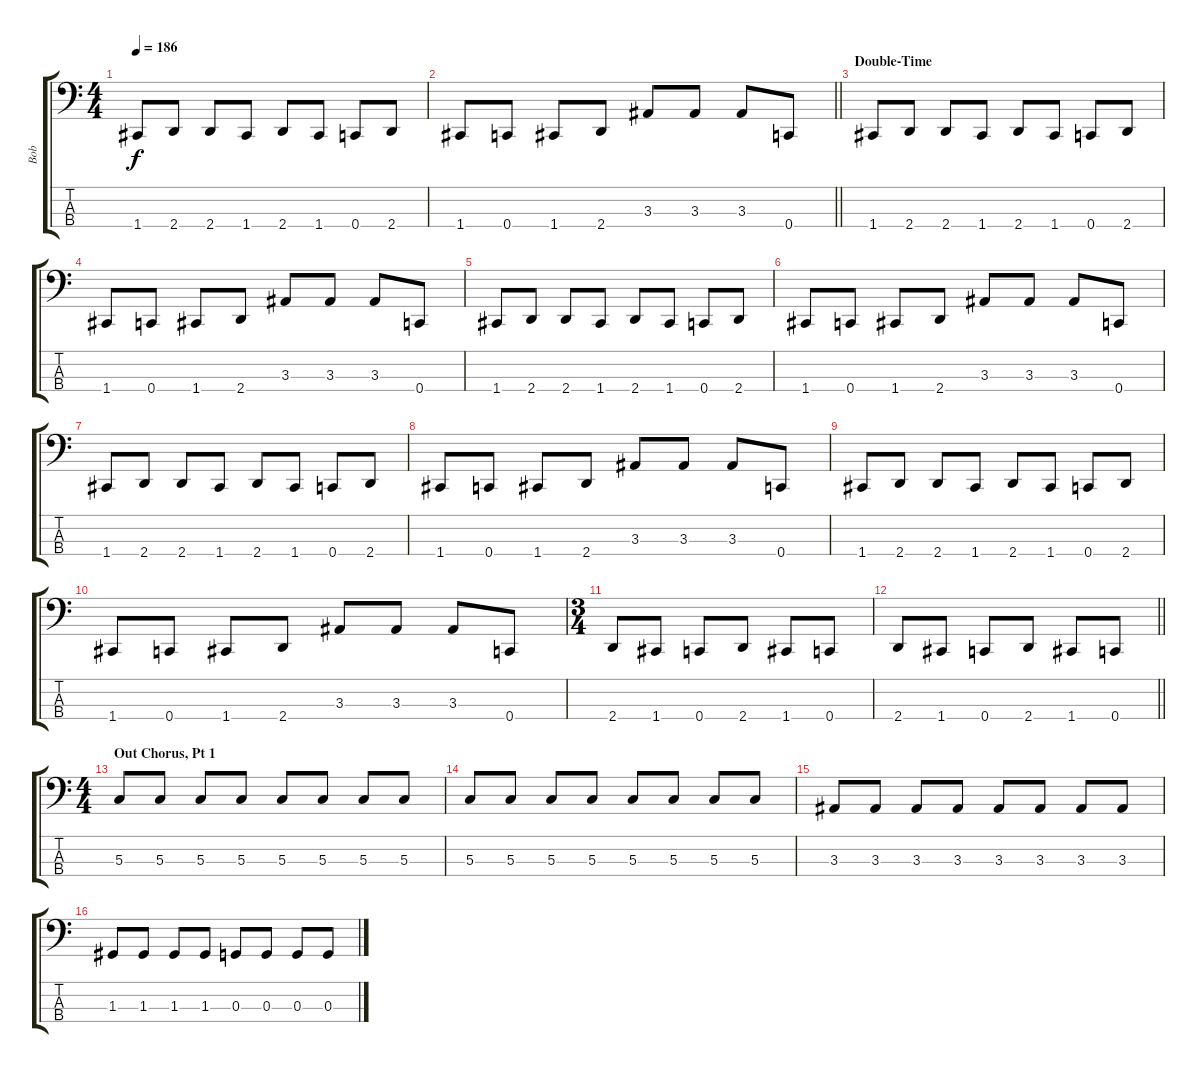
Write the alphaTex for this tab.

\track ("Bob" "Bob") {instrument electricbassfinger}
\staff {score tabs}
\tuning (F2 C2 G1 C1) {hide}
\ts (4 4)
\tempo 186
\clef f4
\ks c
1.4.8{dy f} 2.4.8 2.4.8 1.4.8 2.4.8 1.4.8 0.4.8 2.4.8 |
\barLineRight lightlight
1.4.8 0.4.8 1.4.8 2.4.8 3.3.8 3.3.8 3.3.8 0.4.8 |
\section ("" "Double-Time")
1.4.8 2.4.8 2.4.8 1.4.8 2.4.8 1.4.8 0.4.8 2.4.8 |
1.4.8 0.4.8 1.4.8 2.4.8 3.3.8 3.3.8 3.3.8 0.4.8 |
1.4.8 2.4.8 2.4.8 1.4.8 2.4.8 1.4.8 0.4.8 2.4.8 |
1.4.8 0.4.8 1.4.8 2.4.8 3.3.8 3.3.8 3.3.8 0.4.8 |
1.4.8 2.4.8 2.4.8 1.4.8 2.4.8 1.4.8 0.4.8 2.4.8 |
1.4.8 0.4.8 1.4.8 2.4.8 3.3.8 3.3.8 3.3.8 0.4.8 |
1.4.8 2.4.8 2.4.8 1.4.8 2.4.8 1.4.8 0.4.8 2.4.8 |
1.4.8 0.4.8 1.4.8 2.4.8 3.3.8 3.3.8 3.3.8 0.4.8 |
\ts (3 4)
2.4.8 1.4.8 0.4.8 2.4.8 1.4.8 0.4.8 |
\barLineRight lightlight
2.4.8 1.4.8 0.4.8 2.4.8 1.4.8 0.4.8 |
\ts (4 4)
\section ("" "Out Chorus, Pt 1")
5.3.8 5.3.8 5.3.8 5.3.8 5.3.8 5.3.8 5.3.8 5.3.8 |
5.3.8 5.3.8 5.3.8 5.3.8 5.3.8 5.3.8 5.3.8 5.3.8 |
3.3.8 3.3.8 3.3.8 3.3.8 3.3.8 3.3.8 3.3.8 3.3.8 |
1.3.8 1.3.8 1.3.8 1.3.8 0.3.8 0.3.8 0.3.8 0.3.8
